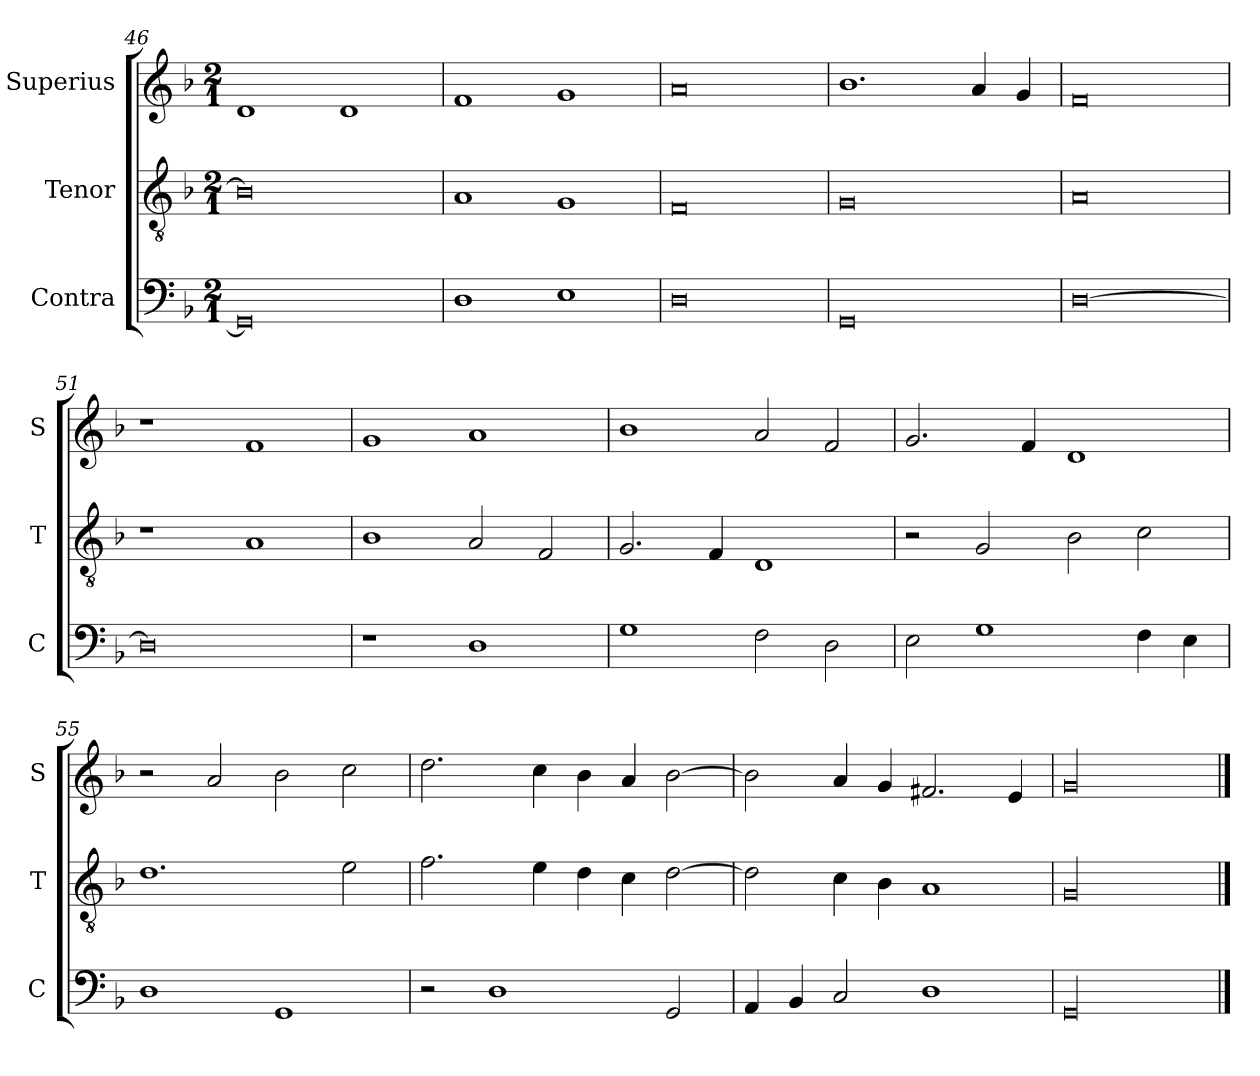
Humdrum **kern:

**kern	**kern	**kern
*part3	*part2	*part1
*staff3	*staff2	*staff1
*I"Contra	*I"Tenor	*I"Superius
*I'C	*I'T	*I'S
*clefF4	*clefGv2	*clefG2
*k[b-]	*k[b-]	*k[b-]
*M2/1	*M2/1	*M2/1
=46	=46	=46
0GG]	0B-]	1d
.	.	1d
=47	=47	=47
1D	1A	1f
1E	1G	1g
=48	=48	=48
0D	0F	0a
=49	=49	=49
0GG	0G	1.b-
.	.	4a/
.	.	4g/
=50	=50	=50
[0D	0A	0f
=51	=51	=51
0D]	1r	1r
.	1A	1f
=52	=52	=52
1r	1B-	1g
1D	2A/	1a
.	2F/	.
=53	=53	=53
1G	2.G/	1b-
.	4F/	.
2F\	1D	2a/
2D\	.	2f/
=54	=54	=54
2E\	2r	2.g/
1G	2G/	.
.	.	4f/
.	2B-\	1d
4F\	2c\	.
4E\	.	.
=55	=55	=55
1D	1.d	2r
.	.	2a/
1GG	.	2b-\
.	2e\	2cc\
=56	=56	=56
2r	2.f\	2.dd\
1D	.	.
.	4e\	4cc\
.	4d\	4b-\
.	4c\	4a/
2GG/	[2d\	[2b-\
=57	=57	=57
4AA/	2d\]	2b-\]
4BB-/	.	.
2C/	4c\	4a/
.	4B-\	4g/
1D	1A	2.f#X/
.	.	4e/
=58	=58	=58
!LO:N:vis=00	!LO:N:vis=00	!LO:N:vis=00
0GG	0G	0g
==	==	==
*-	*-	*-
